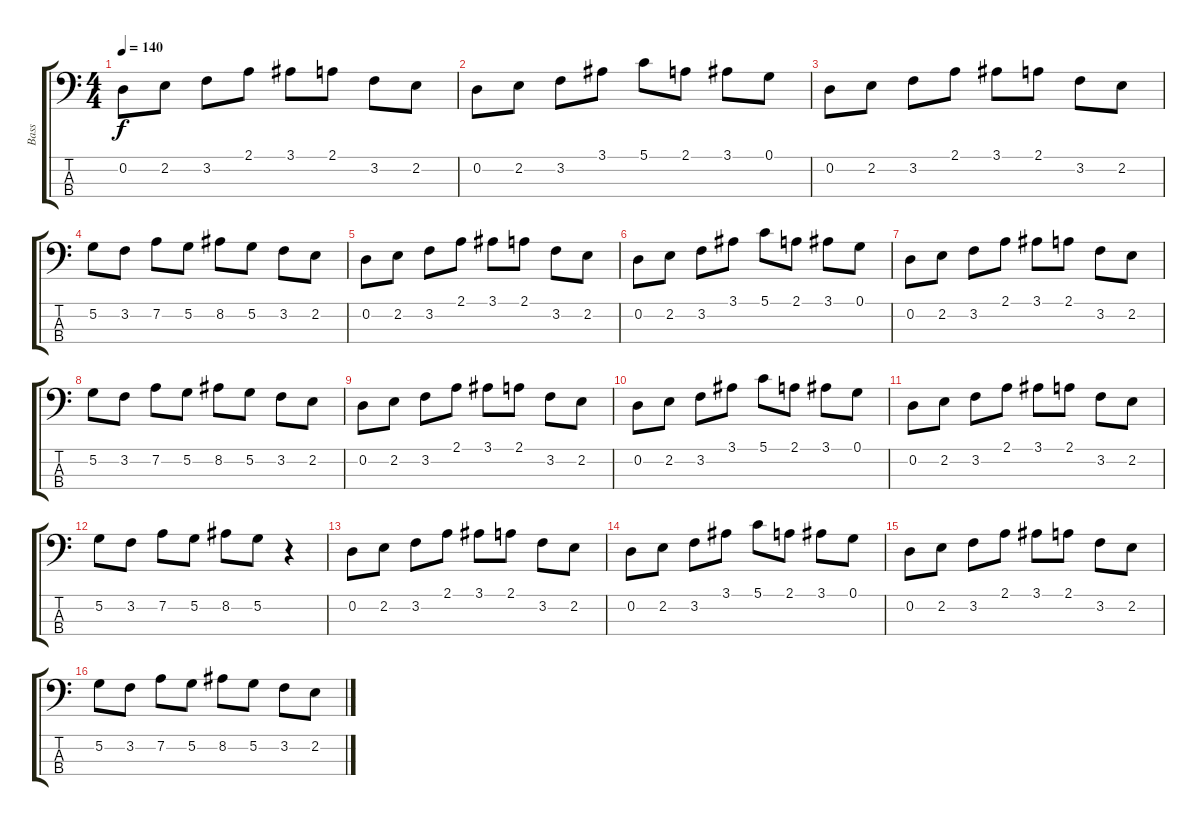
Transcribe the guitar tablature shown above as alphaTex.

\track ("Bass" "Bass") {instrument fretlessbass}
\staff {score tabs}
\tuning (G2 D2 A1 E1) {hide}
\ts (4 4)
\tempo 140
\clef f4
\ks c
0.2.8{dy f} 2.2.8 3.2.8 2.1.8 3.1.8 2.1.8 3.2.8 2.2.8 |
0.2.8 2.2.8 3.2.8 3.1.8 5.1.8 2.1.8 3.1.8 0.1.8 |
0.2.8 2.2.8 3.2.8 2.1.8 3.1.8 2.1.8 3.2.8 2.2.8 |
5.2.8 3.2.8 7.2.8 5.2.8 8.2.8 5.2.8 3.2.8 2.2.8 |
0.2.8 2.2.8 3.2.8 2.1.8 3.1.8 2.1.8 3.2.8 2.2.8 |
0.2.8 2.2.8 3.2.8 3.1.8 5.1.8 2.1.8 3.1.8 0.1.8 |
0.2.8 2.2.8 3.2.8 2.1.8 3.1.8 2.1.8 3.2.8 2.2.8 |
5.2.8 3.2.8 7.2.8 5.2.8 8.2.8 5.2.8 3.2.8 2.2.8 |
0.2.8 2.2.8 3.2.8 2.1.8 3.1.8 2.1.8 3.2.8 2.2.8 |
0.2.8 2.2.8 3.2.8 3.1.8 5.1.8 2.1.8 3.1.8 0.1.8 |
0.2.8 2.2.8 3.2.8 2.1.8 3.1.8 2.1.8 3.2.8 2.2.8 |
5.2.8 3.2.8 7.2.8 5.2.8 8.2.8 5.2.8 r.4 |
0.2.8 2.2.8 3.2.8 2.1.8 3.1.8 2.1.8 3.2.8 2.2.8 |
0.2.8 2.2.8 3.2.8 3.1.8 5.1.8 2.1.8 3.1.8 0.1.8 |
0.2.8 2.2.8 3.2.8 2.1.8 3.1.8 2.1.8 3.2.8 2.2.8 |
5.2.8 3.2.8 7.2.8 5.2.8 8.2.8 5.2.8 3.2.8 2.2.8
